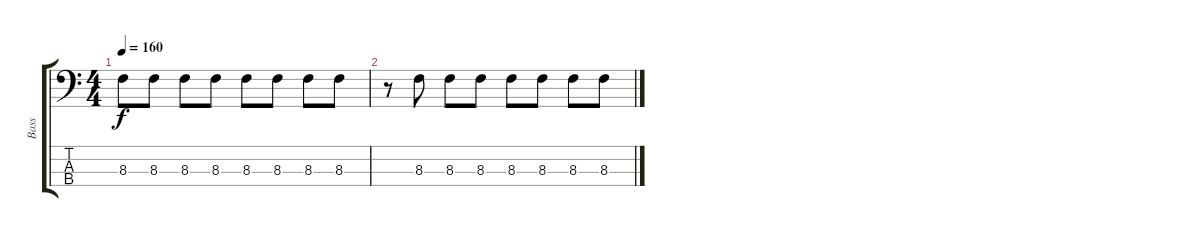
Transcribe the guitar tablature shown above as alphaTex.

\track ("Bass" "Bass") {instrument electricbassfinger}
\staff {score tabs}
\tuning (G2 D2 A1 E1) {hide}
\ts (4 4)
\tempo 160
\clef f4
\ks c
8.3.8{dy f} 8.3.8 8.3.8 8.3.8 8.3.8 8.3.8 8.3.8 8.3.8 |
r.8 8.3.8 8.3.8 8.3.8 8.3.8 8.3.8 8.3.8 8.3.8
